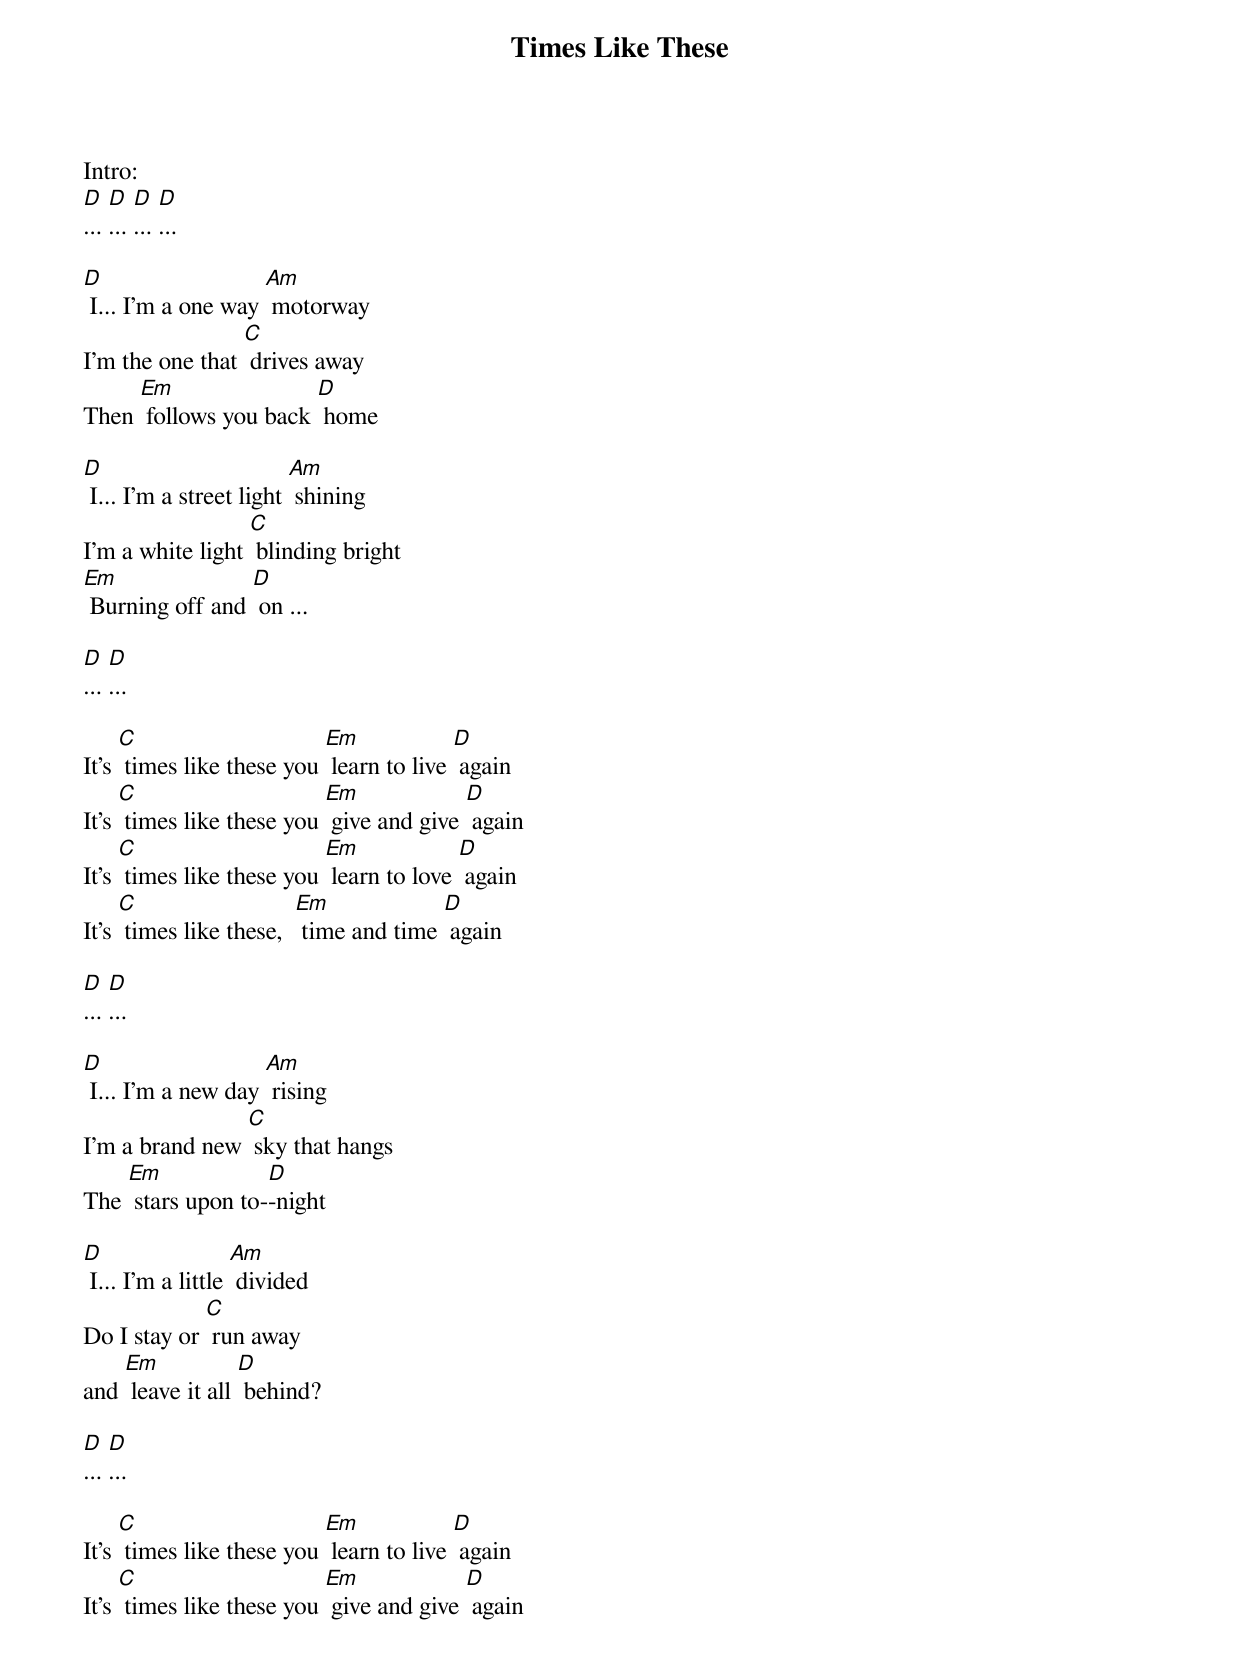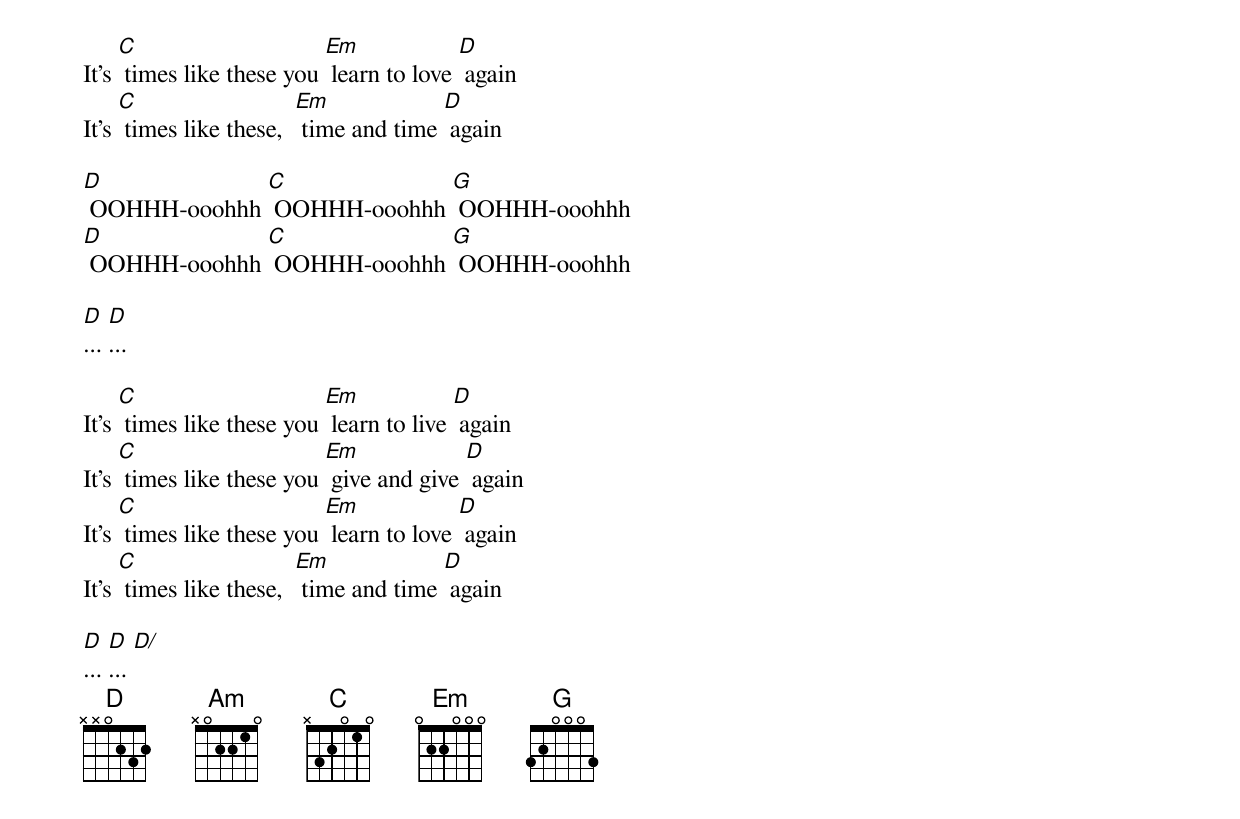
{t:Times Like These}
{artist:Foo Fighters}
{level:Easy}
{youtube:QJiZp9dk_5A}
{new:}

Intro:
[D]... [D]... [D]... [D]...

[D] I... I'm a one way [Am] motorway
I'm the one that [C] drives away
Then [Em] follows you back [D] home

[D] I... I'm a street light [Am] shining
I'm a white light [C] blinding bright
[Em] Burning off and [D] on ...

[D]... [D]...

It's [C] times like these you [Em] learn to live [D] again
It's [C] times like these you [Em] give and give [D] again
It's [C] times like these you [Em] learn to love [D] again
It's [C] times like these,  [Em] time and time [D] again

[D]... [D]...

[D] I... I'm a new day [Am] rising
I'm a brand new [C] sky that hangs
The [Em] stars upon to-[D]-night

[D] I... I'm a little [Am] divided
Do I stay or [C] run away
and [Em] leave it all [D] behind?

[D]... [D]...

It's [C] times like these you [Em] learn to live [D] again
It's [C] times like these you [Em] give and give [D] again
It's [C] times like these you [Em] learn to love [D] again
It's [C] times like these,  [Em] time and time [D] again

[D] OOHHH-ooohhh [C] OOHHH-ooohhh [G] OOHHH-ooohhh
[D] OOHHH-ooohhh [C] OOHHH-ooohhh [G] OOHHH-ooohhh

[D]... [D]...

It's [C] times like these you [Em] learn to live [D] again
It's [C] times like these you [Em] give and give [D] again
It's [C] times like these you [Em] learn to love [D] again
It's [C] times like these,  [Em] time and time [D] again

[D]... [D]... [D/]
